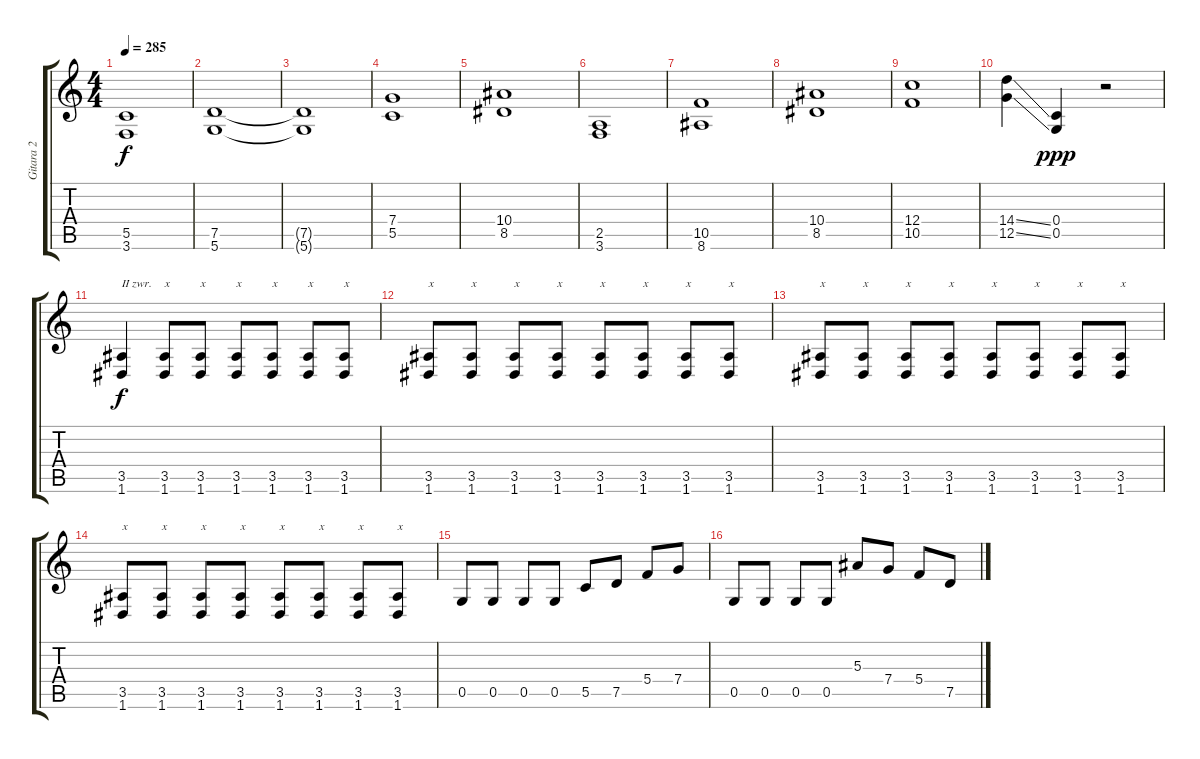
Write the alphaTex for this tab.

\track ("Gitara 2" "Gitara 2") {instrument distortionguitar}
\staff {score tabs}
\tuning (D4 A3 F3 C3 G2 D2) {hide}
\ts (4 4)
\tempo 285
\clef g2
\ks c
(5.5 3.6).1{dy f} |
(7.5 5.6).1 |
(7.5{t} 5.6{t}).1 |
(7.4 5.5).1 |
(10.4 8.5).1 |
(2.5 3.6).1 |
(10.5 8.6).1 |
(10.4 8.5).1 |
(12.4 10.5).1 |
(14.4{ss} 12.5{ss}).4 (0.4 0.5).4{dy ppp} r.2 |
(3.5 1.6).4{txt "II zwr." dy f} (3.5 1.6).8{txt "x"} (3.5 1.6).8{txt "x"} (3.5 1.6).8{txt "x"} (3.5 1.6).8{txt "x"} (3.5 1.6).8{txt "x"} (3.5 1.6).8{txt "x"} |
(3.5 1.6).8{txt "x"} (3.5 1.6).8{txt "x"} (3.5 1.6).8{txt "x"} (3.5 1.6).8{txt "x"} (3.5 1.6).8{txt "x"} (3.5 1.6).8{txt "x"} (3.5 1.6).8{txt "x"} (3.5 1.6).8{txt "x"} |
(3.5 1.6).8{txt "x"} (3.5 1.6).8{txt "x"} (3.5 1.6).8{txt "x"} (3.5 1.6).8{txt "x"} (3.5 1.6).8{txt "x"} (3.5 1.6).8{txt "x"} (3.5 1.6).8{txt "x"} (3.5 1.6).8{txt "x"} |
(3.5 1.6).8{txt "x"} (3.5 1.6).8{txt "x"} (3.5 1.6).8{txt "x"} (3.5 1.6).8{txt "x"} (3.5 1.6).8{txt "x"} (3.5 1.6).8{txt "x"} (3.5 1.6).8{txt "x"} (3.5 1.6).8{txt "x"} |
0.5.8 0.5.8 0.5.8 0.5.8 5.5.8 7.5.8 5.4.8 7.4.8 |
0.5.8 0.5.8 0.5.8 0.5.8 5.3.8 7.4.8 5.4.8 7.5.8
